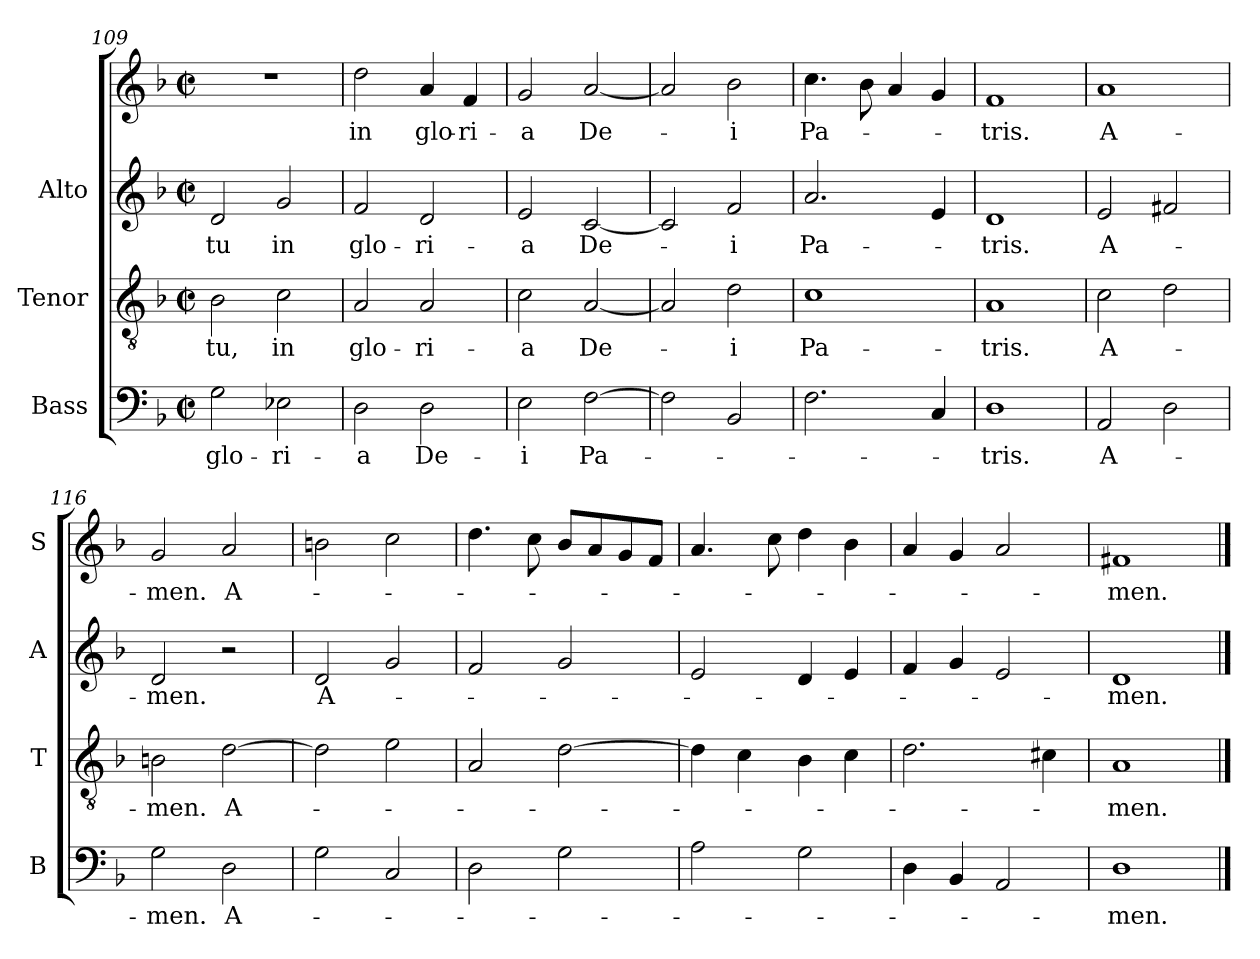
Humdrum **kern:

**kern	**text	**kern	**text	**kern	**text	**kern	**text
*part4	*part4	*part3	*part3	*part2	*part2	*part1	*part1
*staff4	*staff4	*staff3	*staff3	*staff2	*staff2	*staff1	*staff1
*I"Bass	*	*I"Tenor	*	*I"Alto	*	*	*
*I'B	*	*I'T	*	*I'A	*	*I'S	*
*clefF4	*	*clefGv2	*	*clefG2	*	*clefG2	*
*k[b-]	*	*k[b-]	*	*k[b-]	*	*k[b-]	*
*F:	*	*F:	*	*F:	*	*F:	*
*M2/2	*	*M2/2	*	*M2/2	*	*M2/2	*
*met(c|)	*	*met(c|)	*	*met(c|)	*	*met(c|)	*
=109	=109	=109	=109	=109	=109	=109	=109
2G\	glo-	2B-\	-tu,	2d/	-tu	1r	.
2E-X\	-ri-	2c\	in	2g/	in	.	.
!!LO:LB:g=z
=110	=110	=110	=110	=110	=110	=110	=110
2D\	-a	2A/	glo-	2f/	glo-	2dd\	in
2D\	De-	2A/	-ri-	2d/	-ri-	4a/	glo-
.	.	.	.	.	.	4f/	-ri-
=111	=111	=111	=111	=111	=111	=111	=111
2E\	-i	2c\	-a	2e/	-a	2g/	-a
[2F\	Pa-	[2A/	De-	[2c/	De-	[2a/	De-
=112	=112	=112	=112	=112	=112	=112	=112
2F\]	.	2A/]	.	2c/]	.	2a/]	.
2BB-/	.	2d\	-i	2f/	-i	2b-\	-i
=113	=113	=113	=113	=113	=113	=113	=113
2.F\	.	1c	Pa-	2.a/	Pa-	4.cc\	Pa-
.	.	.	.	.	.	8b-\	.
.	.	.	.	.	.	4a/	.
4C/	.	.	.	4e/	.	4g/	.
=114	=114	=114	=114	=114	=114	=114	=114
1D	-tris.	1A	-tris.	1d	-tris.	1f	-tris.
=115	=115	=115	=115	=115	=115	=115	=115
2AA/	A-	2c\	A-	2e/	A-	1a	A-
2D\	.	2d\	.	2f#X/	.	.	.
!!LO:LB:g=z
=116	=116	=116	=116	=116	=116	=116	=116
2G\	-men.	2Bn\	-men.	2d/	-men.	2g/	-men.
2D\	A-	[2d\	A-	2r	.	2a/	A-
=117	=117	=117	=117	=117	=117	=117	=117
2G\	.	2d\]	.	2d/	A-	2bn\	.
2C/	.	2e\	.	2g/	.	2cc\	.
=118	=118	=118	=118	=118	=118	=118	=118
2D\	.	2A/	.	2f/	.	4.dd\	.
.	.	.	.	.	.	8cc\	.
2G\	.	[2d\	.	2g/	.	8b-/L	.
.	.	.	.	.	.	8a/	.
.	.	.	.	.	.	8g/	.
.	.	.	.	.	.	8f/J	.
=119	=119	=119	=119	=119	=119	=119	=119
2A\	.	4d\]	.	2e/	.	4.a/	.
.	.	4c\	.	.	.	.	.
.	.	.	.	.	.	8cc\	.
2G\	.	4B-\	.	4d/	.	4dd\	.
.	.	4c\	.	4e/	.	4b-\	.
=120	=120	=120	=120	=120	=120	=120	=120
4D\	.	2.d\	.	4f/	.	4a/	.
4BB-/	.	.	.	4g/	.	4g/	.
2AA/	.	.	.	2e/	.	2a/	.
.	.	4c#X\	.	.	.	.	.
=121	=121	=121	=121	=121	=121	=121	=121
1D	-men.	1A	-men.	1d	-men.	1f#X	-men.
==	==	==	==	==	==	==	==
*-	*-	*-	*-	*-	*-	*-	*-
